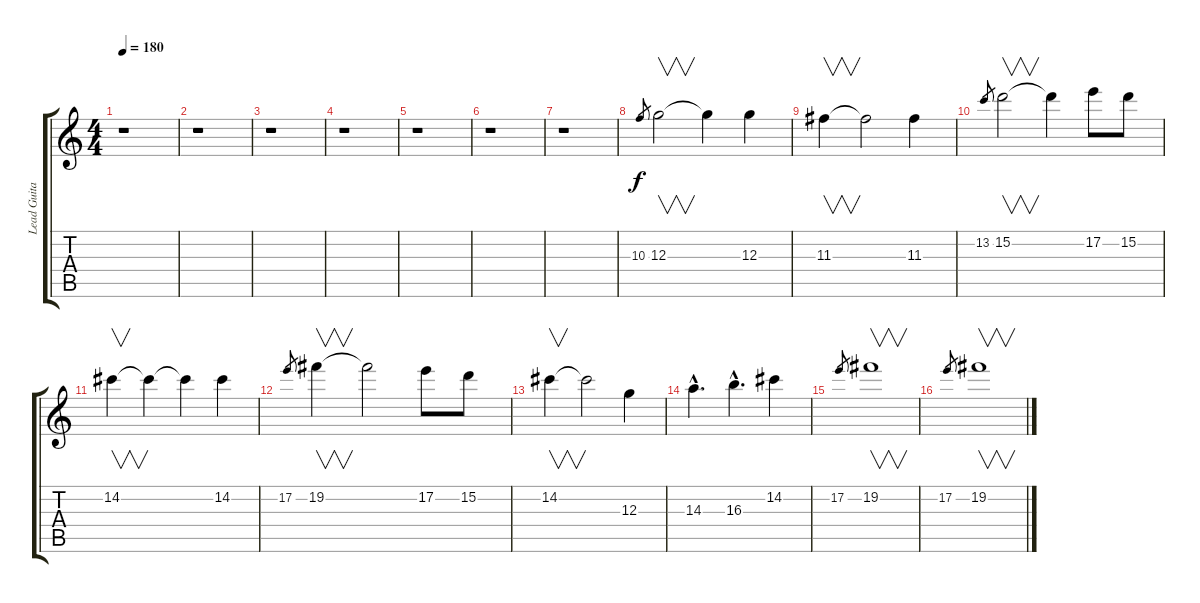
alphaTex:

\track ("Lead Guitar" "Lead Guita") {instrument distortionguitar}
\staff {score tabs}
\tuning (E4 B3 G3 D3 A2 E2) {hide}
\ts (4 4)
\tempo 180
\clef g2
\ks c
r.1{dy f} |
r.1 |
r.1 |
r.1 |
r.1 |
r.1 |
r.1 |
10.3.8{gr} 12.3.2{v volume 16 balance 8} 12.3{t}.4 12.3.4 |
11.3.4{v volume 16 balance 8} 11.3{t}.2 11.3.4 |
13.2.8{gr} 15.2.2{v volume 16 balance 8} 15.2{t}.4 17.2.8 15.2.8 |
14.2.4{v volume 16 balance 8} 14.2{t}.4 14.2{t}.4 14.2.4 |
17.2.8{gr} 19.2.4{v volume 16 balance 8} 19.2{t}.2 17.2.8 15.2.8 |
14.2.4{v volume 16 balance 8} 14.2{t}.2 12.3.4 |
14.3{hac}.4{d volume 16 balance 8} 16.3{hac}.4{d} 14.2.4 |
17.2.8{gr} 19.2.1{v volume 16 balance 8} |
17.2.8{gr} 19.2.1{v volume 16 balance 8}
